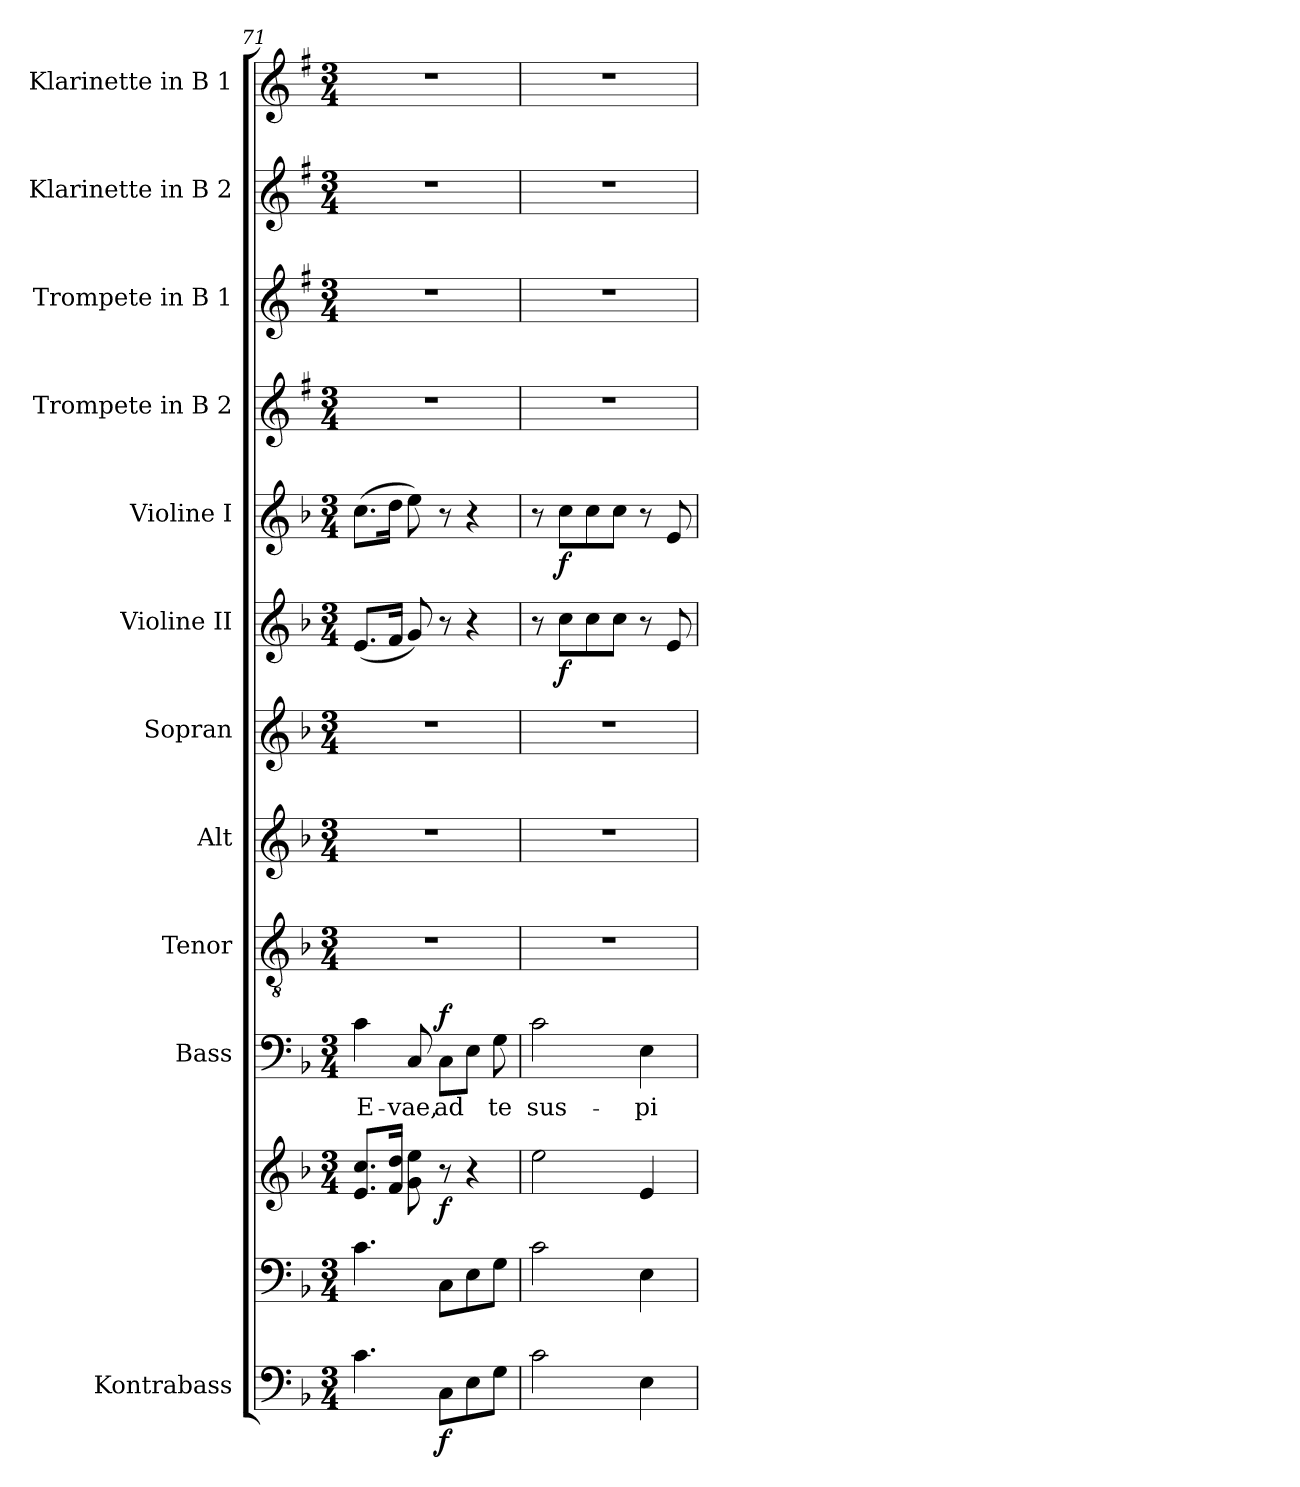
**kern	**dynam	**kern	**kern	**dynam	**kern	**text	**dynam	**kern	**kern	**kern	**kern	**dynam	**kern	**dynam	**kern	**kern	**kern	**kern
*part12	*part12	*part11	*part11	*part11	*part10	*part10	*part10	*part9	*part8	*part7	*part6	*part6	*part5	*part5	*part4	*part3	*part2	*part1
*staff13	*staff13	*staff12	*staff11	*staff11/12	*staff10	*staff10	*staff10	*staff9	*staff8	*staff7	*staff6	*staff6	*staff5	*staff5	*staff4	*staff3	*staff2	*staff1
*I"Kontrabass	*	*	*	*	*I"Bass	*	*	*I"Tenor	*I"Alt	*I"Sopran	*I"Violine II	*	*I"Violine I	*	*I"Trompete in B 2	*I"Trompete in B 1	*I"Klarinette in B 2	*I"Klarinette in B 1
*I'Kb.	*	*	*	*	*I'B	*	*	*I'T	*I'A	*I'S	*I'Vl. II	*	*I'Vl. I	*	*	*	*	*
!!LO:PB:g=z
*clefF4	*	*clefF4	*clefG2	*	*clefF4	*	*	*clefGv2	*clefG2	*clefG2	*clefG2	*	*clefG2	*	*clefG2	*clefG2	*clefG2	*clefG2
*ITrd7c12	*	*	*	*	*	*	*	*	*	*	*	*	*	*	*ITrd1c2	*ITrd1c2	*ITrd1c2	*ITrd1c2
*k[b-]	*	*k[b-]	*k[b-]	*	*k[b-]	*	*	*k[b-]	*k[b-]	*k[b-]	*k[b-]	*	*k[b-]	*	*k[b-]	*k[b-]	*k[b-]	*k[b-]
*F:	*	*F:	*F:	*	*F:	*	*	*F:	*F:	*F:	*F:	*	*F:	*	*F:	*F:	*F:	*F:
*M3/4	*	*M3/4	*M3/4	*	*M3/4	*	*	*M3/4	*M3/4	*M3/4	*M3/4	*	*M3/4	*	*M3/4	*M3/4	*M3/4	*M3/4
=71	=71	=71	=71	=71	=71	=71	=71	=71	=71	=71	=71	=71	=71	=71	=71	=71	=71	=71
!	!	!	!	!	!	!LO:LY:b	!	!	!	!	!	!	!	!	!	!	!	!
4.C\	.	4.c\	8.e/ 8.cc/L	.	4c\	E-	.	2.r	2.r	2.r	(<8.e/L	.	(>8.cc\L	.	2.r	2.r	2.r	2.r
.	.	.	16f/ 16dd/Jk	.	.	.	.	.	.	.	16f/Jk	.	16dd\Jk	.	.	.	.	.
!	!	!	!	!	!	!LO:LY:b	!	!	!	!	!	!	!	!	!	!	!	!
.	.	.	8g\ 8ee\	.	8C/	-vae,	.	.	.	.	8g/)	.	8ee\)	.	.	.	.	.
!	!LO:DY:b	!	!	!LO:DY:b	!	!LO:LY:b	!LO:DY:a	!	!	!	!	!	!	!	!	!	!	!
8CC\L	f	8C\L	8r	f	8C\L	ad	f	.	.	.	8r	.	8r	.	.	.	.	.
8EE\	.	8E\	4r	.	8E\J	.	.	.	.	.	4r	.	4r	.	.	.	.	.
!	!	!	!	!	!	!LO:LY:b	!	!	!	!	!	!	!	!	!	!	!	!
8GG\J	.	8G\J	.	.	8G\	te	.	.	.	.	.	.	.	.	.	.	.	.
=72	=72	=72	=72	=72	=72	=72	=72	=72	=72	=72	=72	=72	=72	=72	=72	=72	=72	=72
!	!	!	!	!	!	!LO:LY:b	!	!	!	!	!	!	!	!	!	!	!	!
2C\	.	2c\	2ee\	.	2c\	sus-	.	2.r	2.r	2.r	8r	.	8r	.	2.r	2.r	2.r	2.r
!	!	!	!	!	!	!	!	!	!	!	!	!LO:DY:b	!	!LO:DY:b	!	!	!	!
.	.	.	.	.	.	.	.	.	.	.	8cc\L	f	8cc\L	f	.	.	.	.
.	.	.	.	.	.	.	.	.	.	.	8cc\	.	8cc\	.	.	.	.	.
.	.	.	.	.	.	.	.	.	.	.	8cc\J	.	8cc\J	.	.	.	.	.
!	!	!	!	!	!	!LO:LY:b	!	!	!	!	!	!	!	!	!	!	!	!
4EE\	.	4E\	4e/	.	4E\	-pi-	.	.	.	.	8r	.	8r	.	.	.	.	.
.	.	.	.	.	.	.	.	.	.	.	8e/	.	8e/	.	.	.	.	.
=	=	=	=	=	=	=	=	=	=	=	=	=	=	=	=	=	=	=
*-	*-	*-	*-	*-	*-	*-	*-	*-	*-	*-	*-	*-	*-	*-	*-	*-	*-	*-
